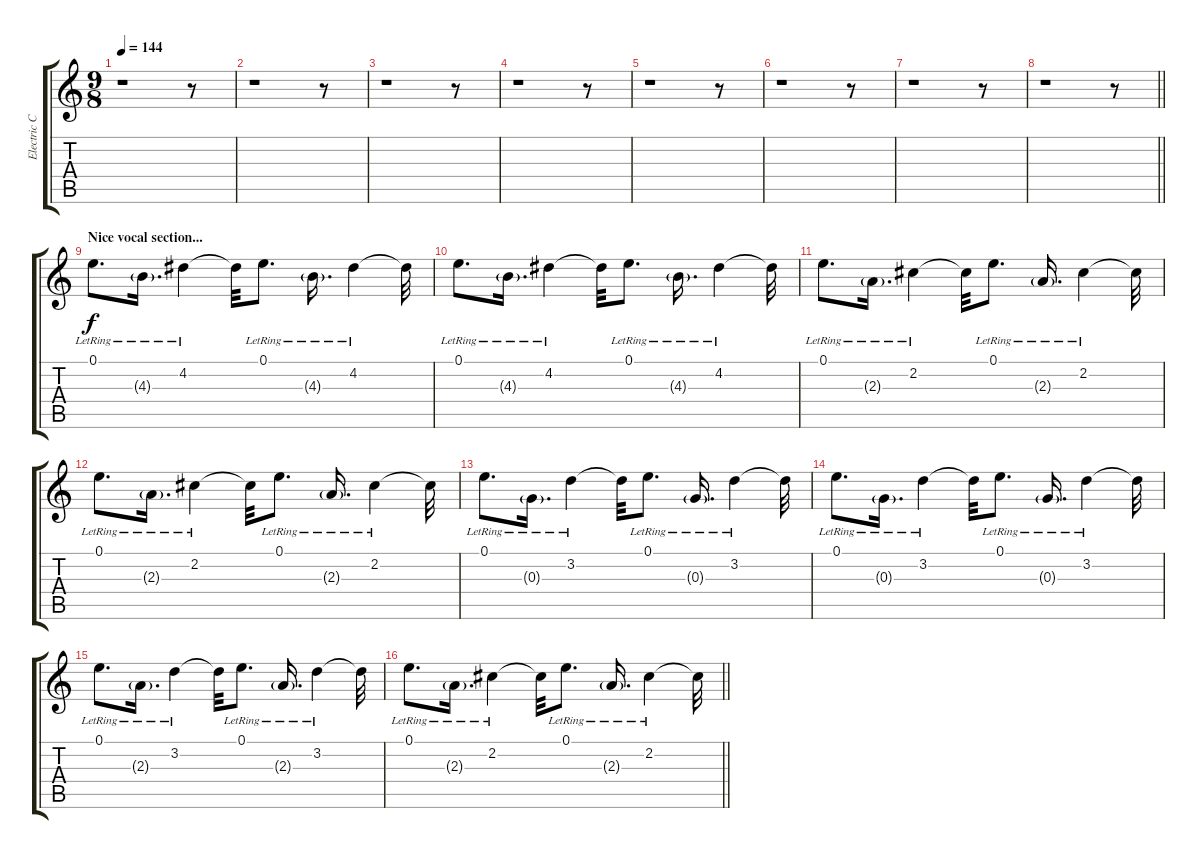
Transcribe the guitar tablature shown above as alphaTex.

\track ("Electric Clean (MIDI!)" "Electric C") {instrument electricguitarclean}
\staff {score tabs}
\tuning (E4 B3 G3 D3 A2 E2) {hide}
\ts (9 8)
\tempo 144
\clef g2
\ks c
r.1{dy f} r.8 |
r.1 r.8 |
r.1 r.8 |
r.1 r.8 |
r.1 r.8 |
r.1 r.8 |
r.1 r.8 |
\barLineRight lightlight
r.1 r.8 |
\section ("" "Nice vocal section...")
0.1{lr}.8{d} 4.3{g lr}.16{d} 4.2{lr}.4 4.2{t}.32 0.1{lr}.8{d} 4.3{g lr}.16{d} 4.2{lr}.4 4.2{t}.32 |
0.1{lr}.8{d} 4.3{g lr}.16{d} 4.2{lr}.4 4.2{t}.32 0.1{lr}.8{d} 4.3{g lr}.16{d} 4.2{lr}.4 4.2{t}.32 |
0.1{lr}.8{d} 2.3{g lr}.16{d} 2.2{lr}.4 2.2{t}.32 0.1{lr}.8{d} 2.3{g lr}.16{d} 2.2{lr}.4 2.2{t}.32 |
0.1{lr}.8{d} 2.3{g lr}.16{d} 2.2{lr}.4 2.2{t}.32 0.1{lr}.8{d} 2.3{g lr}.16{d} 2.2{lr}.4 2.2{t}.32 |
0.1{lr}.8{d} 0.3{g lr}.16{d} 3.2{lr}.4 3.2{t}.32 0.1{lr}.8{d} 0.3{g lr}.16{d} 3.2{lr}.4 3.2{t}.32 |
0.1{lr}.8{d} 0.3{g lr}.16{d} 3.2{lr}.4 3.2{t}.32 0.1{lr}.8{d} 0.3{g lr}.16{d} 3.2{lr}.4 3.2{t}.32 |
0.1{lr}.8{d} 2.3{g lr}.16{d} 3.2{lr}.4 3.2{t}.32 0.1{lr}.8{d} 2.3{g lr}.16{d} 3.2{lr}.4 3.2{t}.32 |
\barLineRight lightlight
0.1{lr}.8{d} 2.3{g lr}.16{d} 2.2{lr}.4 2.2{t}.32 0.1{lr}.8{d} 2.3{g lr}.16{d} 2.2{lr}.4 2.2{t}.32
